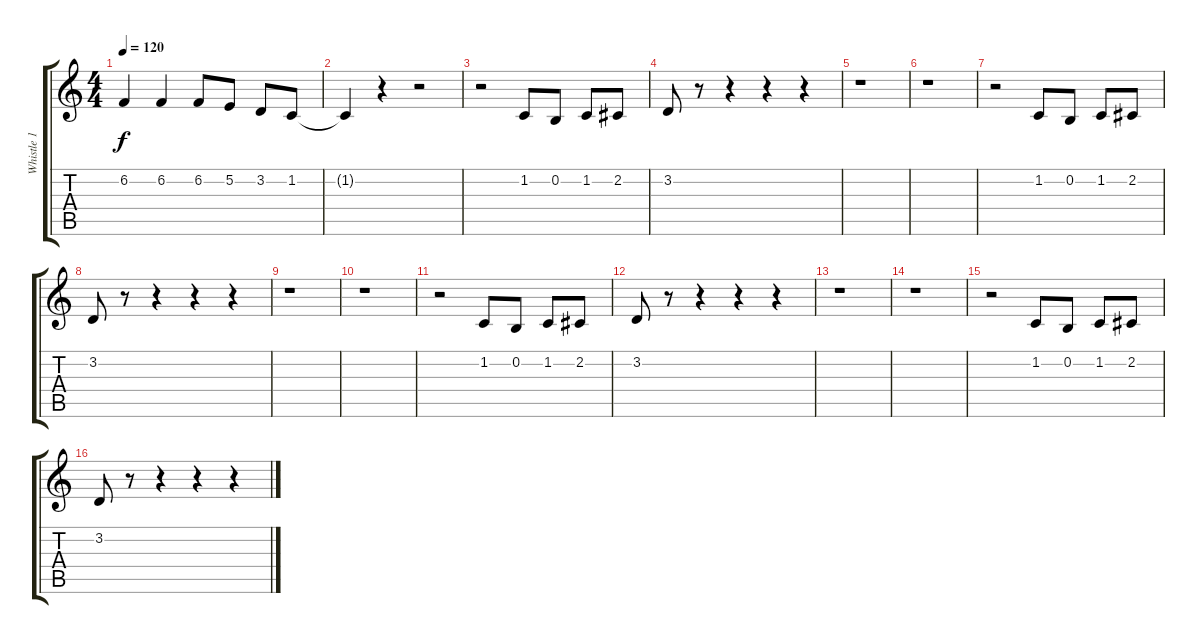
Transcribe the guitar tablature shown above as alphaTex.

\track ("Whistle 1" "Whistle 1") {instrument fx8scifi}
\staff {score tabs}
\tuning (E4 B3 G3 D3 A2 E2) {hide}
\ts (4 4)
\tempo 120
\clef g2
\ks c
6.2{t}.4{dy f} 6.2.4 6.2.8 5.2.8 3.2.8 1.2.8 |
1.2{t}.4 r.4 r.2 |
r.2 1.2.8 0.2.8 1.2.8 2.2.8 |
3.2.8 r.8 r.4 r.4 r.4 |
r.1 |
r.1 |
r.2 1.2.8 0.2.8 1.2.8 2.2.8 |
3.2.8 r.8 r.4 r.4 r.4 |
r.1 |
r.1 |
r.2 1.2.8 0.2.8 1.2.8 2.2.8 |
3.2.8 r.8 r.4 r.4 r.4 |
r.1 |
r.1 |
r.2 1.2.8 0.2.8 1.2.8 2.2.8 |
3.2.8 r.8 r.4 r.4 r.4
